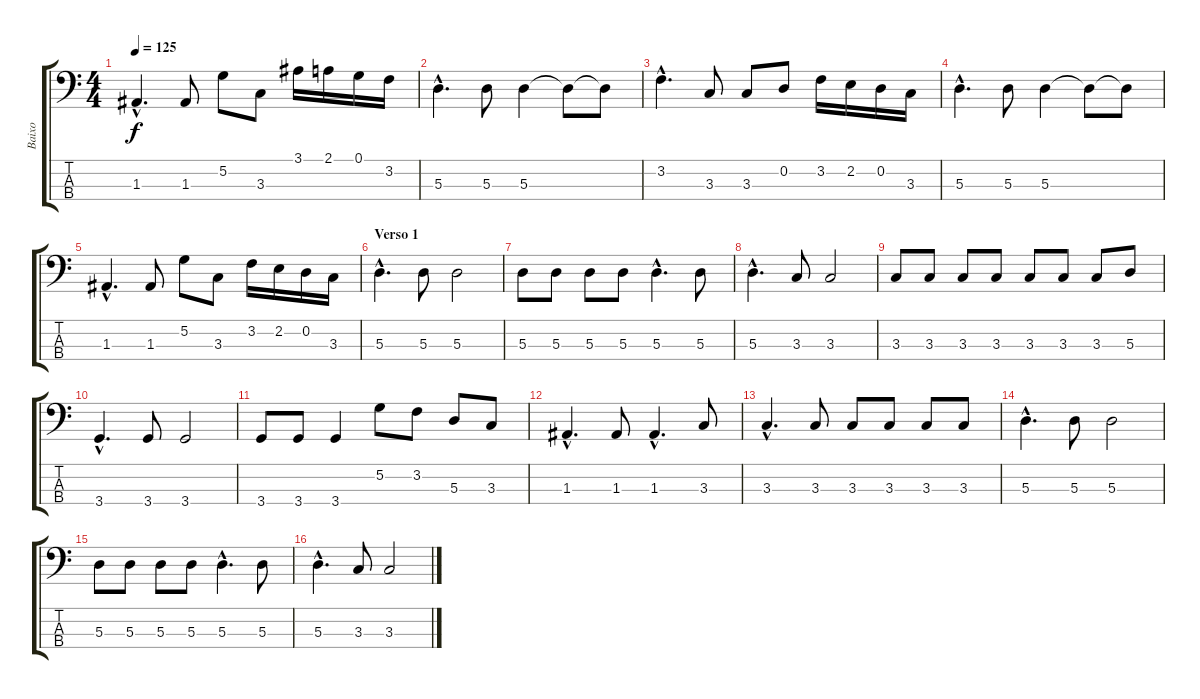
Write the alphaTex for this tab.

\track ("Baixo" "Baixo") {instrument electricbassfinger}
\staff {score tabs}
\tuning (G2 D2 A1 E1) {hide}
\ts (4 4)
\tempo 125
\clef f4
\ks c
1.3{hac}.4{d dy f} 1.3.8 5.2.8 3.3.8 3.1.16 2.1.16 0.1.16 3.2.16 |
5.3{hac}.4{d} 5.3.8 5.3.4 5.3{t}.8 5.3{t}.8 |
3.2{hac}.4{d} 3.3.8 3.3.8 0.2.8 3.2.16 2.2.16 0.2.16 3.3.16 |
5.3{hac}.4{d} 5.3.8 5.3.4 5.3{t}.8 5.3{t}.8 |
1.3{hac}.4{d} 1.3.8 5.2.8 3.3.8 3.2.16 2.2.16 0.2.16 3.3.16 |
\section ("" "Verso 1")
5.3{hac}.4{d} 5.3.8 5.3.2 |
5.3.8 5.3.8 5.3.8 5.3.8 5.3{hac}.4{d} 5.3.8 |
5.3{hac}.4{d} 3.3.8 3.3.2 |
3.3.8 3.3.8 3.3.8 3.3.8 3.3.8 3.3.8 3.3.8 5.3.8 |
3.4{hac}.4{d} 3.4.8 3.4.2 |
3.4.8 3.4.8 3.4.4 5.2.8 3.2.8 5.3.8 3.3.8 |
1.3{hac}.4{d} 1.3.8 1.3{hac}.4{d} 3.3.8 |
3.3{hac}.4{d} 3.3.8 3.3.8 3.3.8 3.3.8 3.3.8 |
5.3{hac}.4{d} 5.3.8 5.3.2 |
5.3.8 5.3.8 5.3.8 5.3.8 5.3{hac}.4{d} 5.3.8 |
5.3{hac}.4{d} 3.3.8 3.3.2
